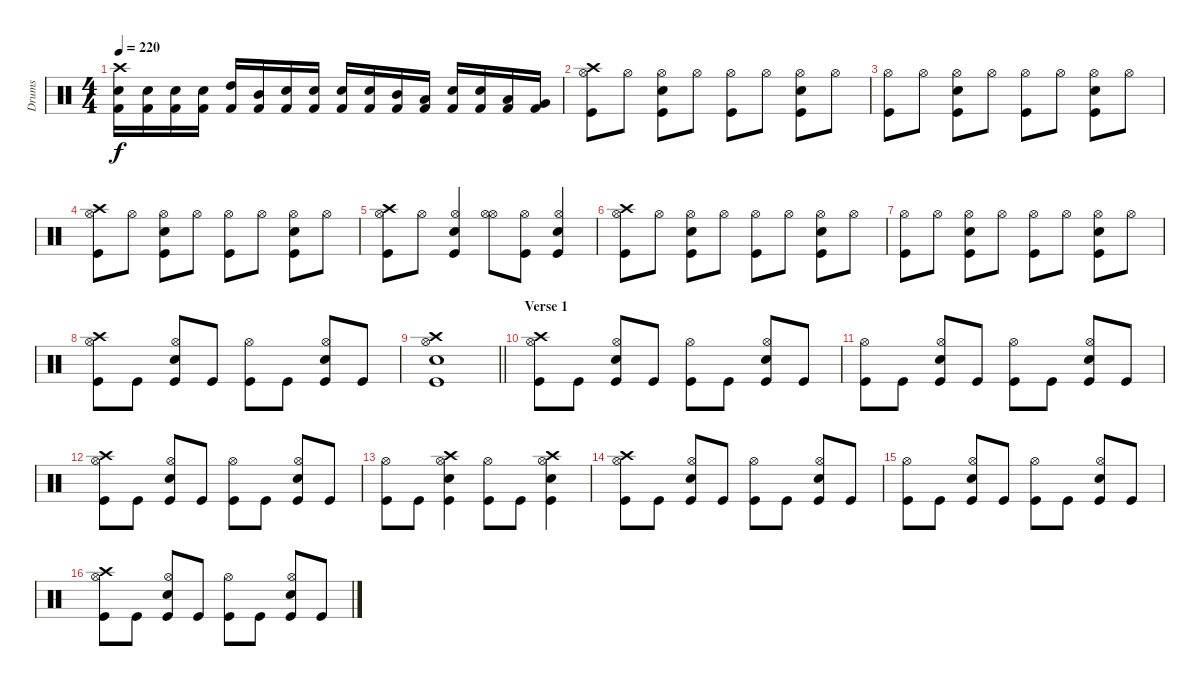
\track ("Drums" "Drums") {instrument percussion}
\staff {score}
\articulation defaults
\ts (4 4)
\tempo 220
\clef neutral
\ks c
("Kick (hit) 2" "Snare (hit) 2" "Crash high (hit)").16{dy f} ("Kick (hit) 2" "Snare (hit) 2").16 ("Kick (hit) 2" "Snare (hit) 2").16 ("Kick (hit) 2" "Snare (hit) 2").16 ("Kick (hit) 2" "High Tom (hit)").16 ("Kick (hit) 2" "Mid Tom (hit)").16 ("Kick (hit) 2" "Snare (hit) 2").16 ("Kick (hit) 2" "Snare (hit) 2").16 ("Kick (hit) 2" "Snare (hit) 2").16 ("Kick (hit) 2" "Snare (hit) 2").16 ("Kick (hit) 2" "Mid Tom (hit)").16 ("Kick (hit) 2" "Low Tom (hit)").16 ("Kick (hit) 2" "Snare (hit) 2").16 ("Kick (hit) 2" "Snare (hit) 2").16 ("Kick (hit) 2" "Low Tom (hit)").16 ("Kick (hit) 2" "Very Low Tom (hit)").16 |
("Crash high (hit)" "Kick (hit)" "Hi-Hat (open)").8 "Hi-Hat (open)".8 ("Electric Snare (hit)" "Kick (hit)" "Hi-Hat (open)").8 "Hi-Hat (open)".8 ("Kick (hit)" "Hi-Hat (open)").8 "Hi-Hat (open)".8 ("Electric Snare (hit)" "Kick (hit)" "Hi-Hat (open)").8 "Hi-Hat (open)".8 |
("Kick (hit)" "Hi-Hat (open)").8 "Hi-Hat (open)".8 ("Electric Snare (hit)" "Kick (hit)" "Hi-Hat (open)").8 "Hi-Hat (open)".8 ("Kick (hit)" "Hi-Hat (open)").8 "Hi-Hat (open)".8 ("Electric Snare (hit)" "Kick (hit)" "Hi-Hat (open)").8 "Hi-Hat (open)".8 |
("Crash high (hit)" "Kick (hit)" "Hi-Hat (open)").8 "Hi-Hat (open)".8 ("Electric Snare (hit)" "Kick (hit)" "Hi-Hat (open)").8 "Hi-Hat (open)".8 ("Kick (hit)" "Hi-Hat (open)").8 "Hi-Hat (open)".8 ("Electric Snare (hit)" "Kick (hit)" "Hi-Hat (open)").8 "Hi-Hat (open)".8 |
("Crash high (hit)" "Kick (hit)" "Hi-Hat (open)").8 "Hi-Hat (open)".8 ("Electric Snare (hit)" "Kick (hit)" "Hi-Hat (open)").4 ("Hi-Hat (open)" "Hi-Hat (open)").8 ("Kick (hit)" "Hi-Hat (open)").8 ("Electric Snare (hit)" "Kick (hit)" "Hi-Hat (open)").4 |
("Crash high (hit)" "Kick (hit)" "Hi-Hat (open)").8 "Hi-Hat (open)".8 ("Electric Snare (hit)" "Kick (hit)" "Hi-Hat (open)").8 "Hi-Hat (open)".8 ("Kick (hit)" "Hi-Hat (open)").8 "Hi-Hat (open)".8 ("Electric Snare (hit)" "Kick (hit)" "Hi-Hat (open)").8 "Hi-Hat (open)".8 |
("Kick (hit)" "Hi-Hat (open)").8 "Hi-Hat (open)".8 ("Electric Snare (hit)" "Kick (hit)" "Hi-Hat (open)").8 "Hi-Hat (open)".8 ("Kick (hit)" "Hi-Hat (open)").8 "Hi-Hat (open)".8 ("Electric Snare (hit)" "Kick (hit)" "Hi-Hat (open)").8 "Hi-Hat (open)".8 |
("Crash high (hit)" "Hi-Hat (open)" "Kick (hit)").8 "Kick (hit)".8 ("Electric Snare (hit)" "Hi-Hat (open)" "Kick (hit)").8 "Kick (hit)".8 ("Hi-Hat (open)" "Kick (hit)").8 "Kick (hit)".8 ("Electric Snare (hit)" "Hi-Hat (open)" "Kick (hit)").8 "Kick (hit)".8 |
\barLineRight lightlight
("Crash high (hit)" "Electric Snare (hit)" "Hi-Hat (open)" "Kick (hit)").1 |
\section ("" "Verse 1")
("Crash high (hit)" "Hi-Hat (open)" "Kick (hit)").8 "Kick (hit)".8 ("Electric Snare (hit)" "Hi-Hat (open)" "Kick (hit)").8 "Kick (hit)".8 ("Hi-Hat (open)" "Kick (hit)").8 "Kick (hit)".8 ("Electric Snare (hit)" "Hi-Hat (open)" "Kick (hit)").8 "Kick (hit)".8 |
("Hi-Hat (open)" "Kick (hit)").8 "Kick (hit)".8 ("Electric Snare (hit)" "Hi-Hat (open)" "Kick (hit)").8 "Kick (hit)".8 ("Hi-Hat (open)" "Kick (hit)").8 "Kick (hit)".8 ("Electric Snare (hit)" "Hi-Hat (open)" "Kick (hit)").8 "Kick (hit)".8 |
("Crash high (hit)" "Hi-Hat (open)" "Kick (hit)").8 "Kick (hit)".8 ("Electric Snare (hit)" "Hi-Hat (open)" "Kick (hit)").8 "Kick (hit)".8 ("Hi-Hat (open)" "Kick (hit)").8 "Kick (hit)".8 ("Electric Snare (hit)" "Hi-Hat (open)" "Kick (hit)").8 "Kick (hit)".8 |
("Hi-Hat (open)" "Kick (hit)").8 "Kick (hit)".8 ("Crash high (hit)" "Electric Snare (hit)" "Hi-Hat (open)" "Kick (hit)").4 ("Hi-Hat (open)" "Kick (hit)").8 "Kick (hit)".8 ("Crash high (hit)" "Electric Snare (hit)" "Hi-Hat (open)" "Kick (hit)").4 |
("Crash high (hit)" "Hi-Hat (open)" "Kick (hit)").8 "Kick (hit)".8 ("Electric Snare (hit)" "Hi-Hat (open)" "Kick (hit)").8 "Kick (hit)".8 ("Hi-Hat (open)" "Kick (hit)").8 "Kick (hit)".8 ("Electric Snare (hit)" "Hi-Hat (open)" "Kick (hit)").8 "Kick (hit)".8 |
("Hi-Hat (open)" "Kick (hit)").8 "Kick (hit)".8 ("Electric Snare (hit)" "Hi-Hat (open)" "Kick (hit)").8 "Kick (hit)".8 ("Hi-Hat (open)" "Kick (hit)").8 "Kick (hit)".8 ("Electric Snare (hit)" "Hi-Hat (open)" "Kick (hit)").8 "Kick (hit)".8 |
("Crash high (hit)" "Hi-Hat (open)" "Kick (hit)").8 "Kick (hit)".8 ("Electric Snare (hit)" "Hi-Hat (open)" "Kick (hit)").8 "Kick (hit)".8 ("Hi-Hat (open)" "Kick (hit)").8 "Kick (hit)".8 ("Electric Snare (hit)" "Hi-Hat (open)" "Kick (hit)").8 "Kick (hit)".8
